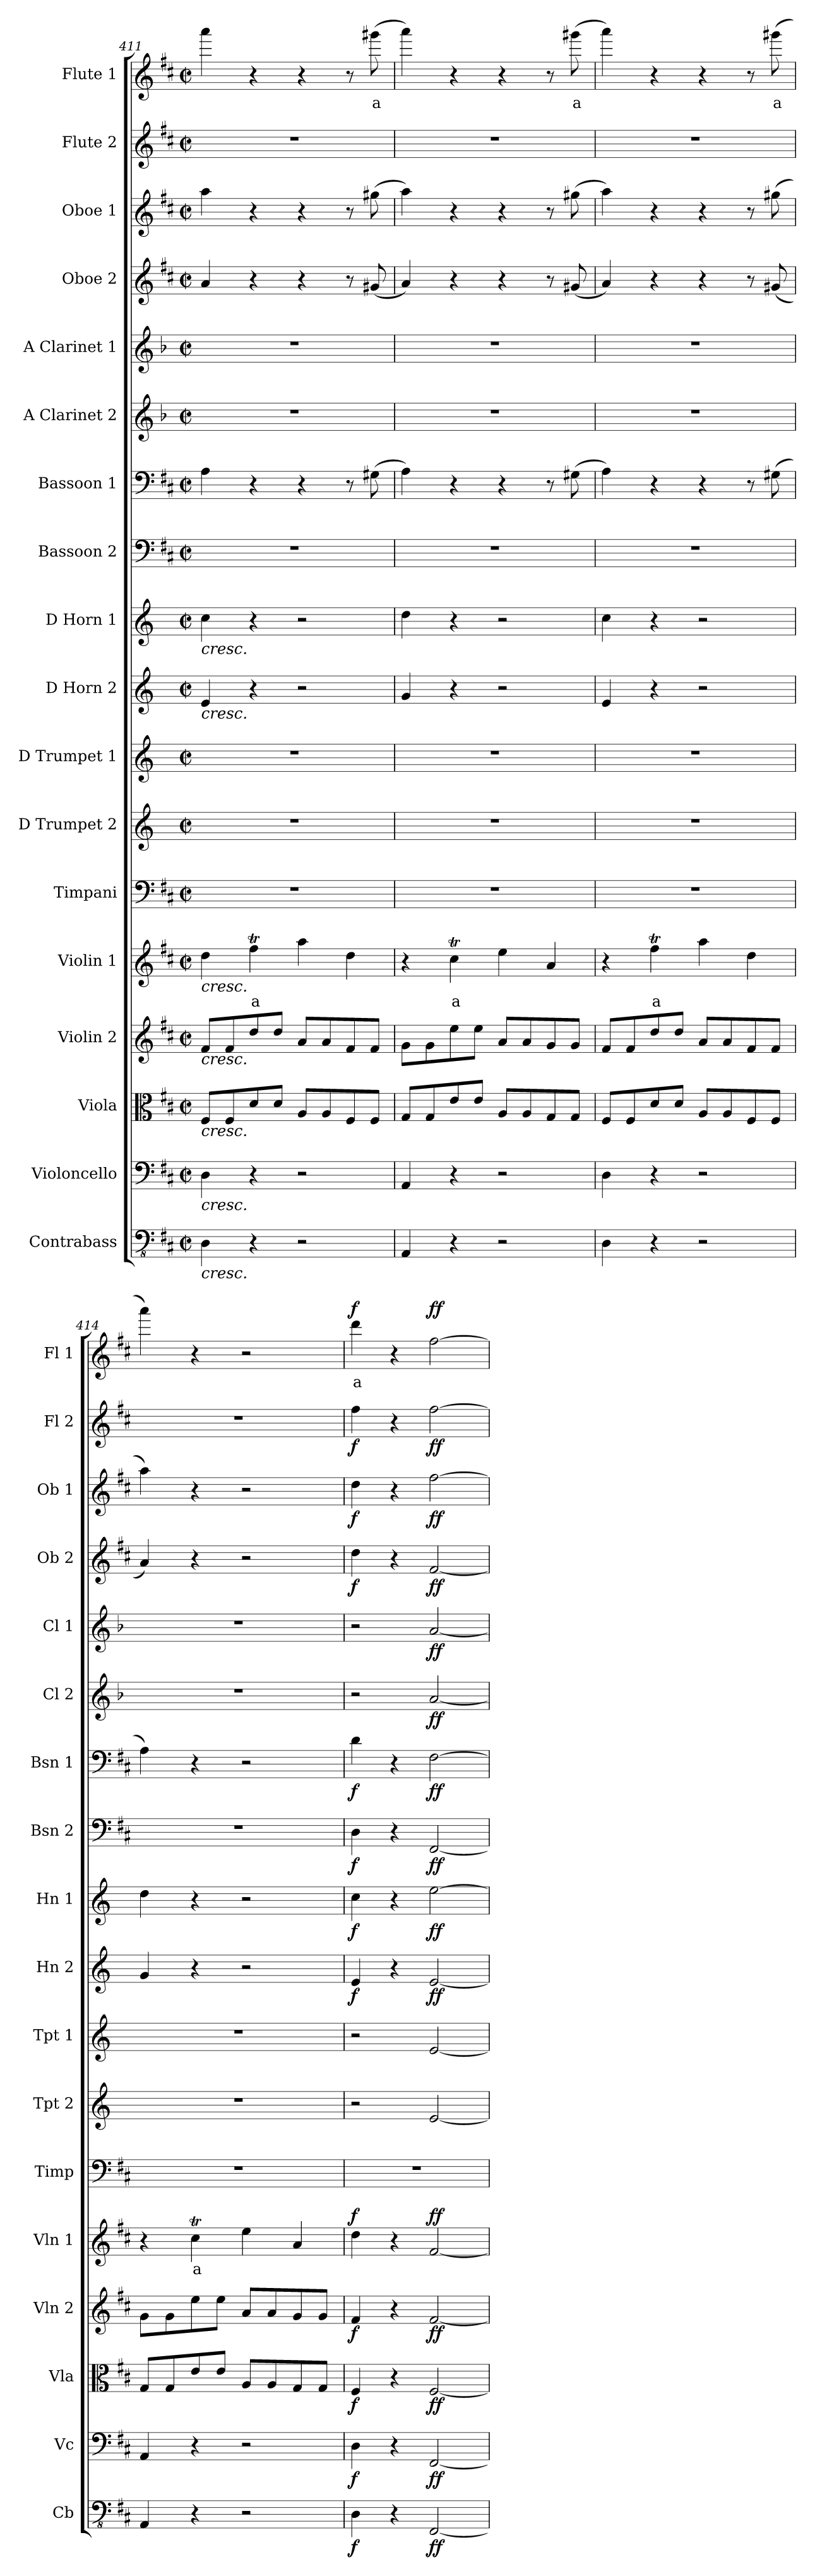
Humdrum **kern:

**kern	**dynam	**kern	**dynam	**kern	**dynam	**kern	**dynam	**kern	**text	**dynam	**kern	**kern	**kern	**kern	**dynam	**kern	**dynam	**kern	**dynam	**kern	**dynam	**kern	**dynam	**kern	**dynam	**kern	**dynam	**kern	**dynam	**kern	**dynam	**kern	**text	**dynam
*part18	*part18	*part17	*part17	*part16	*part16	*part15	*part15	*part14	*part14	*part14	*part13	*part12	*part11	*part10	*part10	*part9	*part9	*part8	*part8	*part7	*part7	*part6	*part6	*part5	*part5	*part4	*part4	*part3	*part3	*part2	*part2	*part1	*part1	*part1
*staff18	*staff18	*staff17	*staff17	*staff16	*staff16	*staff15	*staff15	*staff14	*staff14	*staff14	*staff13	*staff12	*staff11	*staff10	*staff10	*staff9	*staff9	*staff8	*staff8	*staff7	*staff7	*staff6	*staff6	*staff5	*staff5	*staff4	*staff4	*staff3	*staff3	*staff2	*staff2	*staff1	*staff1	*staff1
*I"Contrabass	*	*I"Violoncello	*	*I"Viola	*	*I"Violin 2	*	*I"Violin 1	*	*	*I"Timpani	*I"D Trumpet 2	*I"D Trumpet 1	*I"D Horn 2	*	*I"D Horn 1	*	*I"Bassoon 2	*	*I"Bassoon 1	*	*I"A Clarinet 2	*	*I"A Clarinet 1	*	*I"Oboe 2	*	*I"Oboe 1	*	*I"Flute 2	*	*I"Flute 1	*	*
*I'Cb	*	*I'Vc	*	*I'Vla	*	*I'Vln 2	*	*I'Vln 1	*	*	*I'Timp	*I'Tpt 2	*I'Tpt 1	*I'Hn 2	*	*I'Hn 1	*	*I'Bsn 2	*	*I'Bsn 1	*	*I'Cl 2	*	*I'Cl 1	*	*I'Ob 2	*	*I'Ob 1	*	*I'Fl 2	*	*I'Fl 1	*	*
*clefFv4	*	*clefF4	*	*clefC3	*	*clefG2	*	*clefG2	*	*	*clefF4	*clefG2	*clefG2	*clefG2	*	*clefG2	*	*clefF4	*	*clefF4	*	*clefG2	*	*clefG2	*	*clefG2	*	*clefG2	*	*clefG2	*	*clefG2	*	*
*	*	*	*	*	*	*	*	*	*	*	*	*ITrd-1c-2	*ITrd-1c-2	*ITrd6c10	*	*ITrd6c10	*	*	*	*	*	*ITrd2c3	*	*ITrd2c3	*	*	*	*	*	*	*	*	*	*
*k[f#c#]	*	*k[f#c#]	*	*k[f#c#]	*	*k[f#c#]	*	*k[f#c#]	*	*	*k[f#c#]	*k[f#c#]	*k[f#c#]	*k[f#c#]	*	*k[f#c#]	*	*k[f#c#]	*	*k[f#c#]	*	*k[f#c#]	*	*k[f#c#]	*	*k[f#c#]	*	*k[f#c#]	*	*k[f#c#]	*	*k[f#c#]	*	*
*M2/2	*	*M2/2	*	*M2/2	*	*M2/2	*	*M2/2	*	*	*M2/2	*M2/2	*M2/2	*M2/2	*	*M2/2	*	*M2/2	*	*M2/2	*	*M2/2	*	*M2/2	*	*M2/2	*	*M2/2	*	*M2/2	*	*M2/2	*	*
*met(c|)	*	*met(c|)	*	*met(c|)	*	*met(c|)	*	*met(c|)	*	*	*met(c|)	*met(c|)	*met(c|)	*met(c|)	*	*met(c|)	*	*met(c|)	*	*met(c|)	*	*met(c|)	*	*met(c|)	*	*met(c|)	*	*met(c|)	*	*met(c|)	*	*met(c|)	*	*
=411	=411	=411	=411	=411	=411	=411	=411	=411	=411	=411	=411	=411	=411	=411	=411	=411	=411	=411	=411	=411	=411	=411	=411	=411	=411	=411	=411	=411	=411	=411	=411	=411	=411	=411
!	!	!	!	!	!	!	!	!	!	!	!	!	!	!	!	!LO:TX:b:i:t=cresc.	!	!	!	!	!	!	!	!	!	!	!	!	!	!	!	!	!	!
!	!	!	!	!	!	!	!	!	!	!	!	!	!	!LO:TX:b:i:t=cresc.	!	!	!	!	!	!	!	!	!	!	!	!	!	!	!	!	!	!	!	!
!	!	!	!	!	!	!	!	!LO:TX:b:i:t=cresc.	!	!	!	!	!	!	!	!	!	!	!	!	!	!	!	!	!	!	!	!	!	!	!	!	!	!
!	!	!	!	!	!	!LO:TX:b:i:t=cresc.	!	!	!	!	!	!	!	!	!	!	!	!	!	!	!	!	!	!	!	!	!	!	!	!	!	!	!	!
!	!	!	!	!LO:TX:b:i:t=cresc.	!	!	!	!	!	!	!	!	!	!	!	!	!	!	!	!	!	!	!	!	!	!	!	!	!	!	!	!	!	!
!	!	!LO:TX:b:i:t=cresc.	!	!	!	!	!	!	!	!	!	!	!	!	!	!	!	!	!	!	!	!	!	!	!	!	!	!	!	!	!	!	!	!
!LO:TX:b:i:t=cresc.	!	!	!	!	!	!	!	!	!	!	!	!	!	!	!	!	!	!	!	!	!	!	!	!	!	!	!	!	!	!	!	!	!	!
4DD\	.	4D\	.	8F#/L	.	8f#/L	.	4dd\	.	.	1r	1r	1r	4F#/	.	4d\	.	1r	.	4A\	.	1r	.	1r	.	4a/	.	4aa\	.	1r	.	4aaa\	.	.
.	.	.	.	8F#/	.	8f#/	.	.	.	.	.	.	.	.	.	.	.	.	.	.	.	.	.	.	.	.	.	.	.	.	.	.	.	.
!	!	!	!	!	!	!	!	!	!LO:LY:b:color=#FF0000	!	!	!	!	!	!	!	!	!	!	!	!	!	!	!	!	!	!	!	!	!	!	!	!	!
4r	.	4r	.	8d/	.	8dd/	.	4ff#t\	a	.	.	.	.	4r	.	4r	.	.	.	4r	.	.	.	.	.	4r	.	4r	.	.	.	4r	.	.
.	.	.	.	8d/J	.	8dd/J	.	.	.	.	.	.	.	.	.	.	.	.	.	.	.	.	.	.	.	.	.	.	.	.	.	.	.	.
2r	.	2r	.	8A/L	.	8a/L	.	4aa\	.	.	.	.	.	2r	.	2r	.	.	.	4r	.	.	.	.	.	4r	.	4r	.	.	.	4r	.	.
.	.	.	.	8A/	.	8a/	.	.	.	.	.	.	.	.	.	.	.	.	.	.	.	.	.	.	.	.	.	.	.	.	.	.	.	.
.	.	.	.	8F#/	.	8f#/	.	4dd\	.	.	.	.	.	.	.	.	.	.	.	8r	.	.	.	.	.	8r	.	8r	.	.	.	8r	.	.
!	!	!	!	!	!	!	!	!	!	!	!	!	!	!	!	!	!	!	!	!	!	!	!	!	!	!	!	!	!	!	!	!	!LO:LY:b:color=#FF0000	!
.	.	.	.	8F#/J	.	8f#/J	.	.	.	.	.	.	.	.	.	.	.	.	.	(8G#X\	.	.	.	.	.	(8g#X/	.	(8gg#X\	.	.	.	(8ggg#X\	a	.
=412	=412	=412	=412	=412	=412	=412	=412	=412	=412	=412	=412	=412	=412	=412	=412	=412	=412	=412	=412	=412	=412	=412	=412	=412	=412	=412	=412	=412	=412	=412	=412	=412	=412	=412
4AAA/	.	4AA/	.	8G/L	.	8g\L	.	4r	.	.	1r	1r	1r	4A/	.	4e\	.	1r	.	4A\)	.	1r	.	1r	.	4a/)	.	4aa\)	.	1r	.	4aaa\)	.	.
.	.	.	.	8G/	.	8g\	.	.	.	.	.	.	.	.	.	.	.	.	.	.	.	.	.	.	.	.	.	.	.	.	.	.	.	.
!	!	!	!	!	!	!	!	!	!LO:LY:b:color=#FF0000	!	!	!	!	!	!	!	!	!	!	!	!	!	!	!	!	!	!	!	!	!	!	!	!	!
4r	.	4r	.	8e/	.	8ee\	.	4cc#t\	a	.	.	.	.	4r	.	4r	.	.	.	4r	.	.	.	.	.	4r	.	4r	.	.	.	4r	.	.
.	.	.	.	8e/J	.	8ee\J	.	.	.	.	.	.	.	.	.	.	.	.	.	.	.	.	.	.	.	.	.	.	.	.	.	.	.	.
2r	.	2r	.	8A/L	.	8a/L	.	4ee\	.	.	.	.	.	2r	.	2r	.	.	.	4r	.	.	.	.	.	4r	.	4r	.	.	.	4r	.	.
.	.	.	.	8A/	.	8a/	.	.	.	.	.	.	.	.	.	.	.	.	.	.	.	.	.	.	.	.	.	.	.	.	.	.	.	.
.	.	.	.	8G/	.	8g/	.	4a/	.	.	.	.	.	.	.	.	.	.	.	8r	.	.	.	.	.	8r	.	8r	.	.	.	8r	.	.
!	!	!	!	!	!	!	!	!	!	!	!	!	!	!	!	!	!	!	!	!	!	!	!	!	!	!	!	!	!	!	!	!	!LO:LY:b:color=#FF0000	!
.	.	.	.	8G/J	.	8g/J	.	.	.	.	.	.	.	.	.	.	.	.	.	(8G#X\	.	.	.	.	.	(8g#X/	.	(8gg#X\	.	.	.	(8ggg#X\	a	.
=413	=413	=413	=413	=413	=413	=413	=413	=413	=413	=413	=413	=413	=413	=413	=413	=413	=413	=413	=413	=413	=413	=413	=413	=413	=413	=413	=413	=413	=413	=413	=413	=413	=413	=413
4DD\	.	4D\	.	8F#/L	.	8f#/L	.	4r	.	.	1r	1r	1r	4F#/	.	4d\	.	1r	.	4A\)	.	1r	.	1r	.	4a/)	.	4aa\)	.	1r	.	4aaa\)	.	.
.	.	.	.	8F#/	.	8f#/	.	.	.	.	.	.	.	.	.	.	.	.	.	.	.	.	.	.	.	.	.	.	.	.	.	.	.	.
!	!	!	!	!	!	!	!	!	!LO:LY:b:color=#FF0000	!	!	!	!	!	!	!	!	!	!	!	!	!	!	!	!	!	!	!	!	!	!	!	!	!
4r	.	4r	.	8d/	.	8dd/	.	4ff#t\	a	.	.	.	.	4r	.	4r	.	.	.	4r	.	.	.	.	.	4r	.	4r	.	.	.	4r	.	.
.	.	.	.	8d/J	.	8dd/J	.	.	.	.	.	.	.	.	.	.	.	.	.	.	.	.	.	.	.	.	.	.	.	.	.	.	.	.
2r	.	2r	.	8A/L	.	8a/L	.	4aa\	.	.	.	.	.	2r	.	2r	.	.	.	4r	.	.	.	.	.	4r	.	4r	.	.	.	4r	.	.
.	.	.	.	8A/	.	8a/	.	.	.	.	.	.	.	.	.	.	.	.	.	.	.	.	.	.	.	.	.	.	.	.	.	.	.	.
.	.	.	.	8F#/	.	8f#/	.	4dd\	.	.	.	.	.	.	.	.	.	.	.	8r	.	.	.	.	.	8r	.	8r	.	.	.	8r	.	.
!	!	!	!	!	!	!	!	!	!	!	!	!	!	!	!	!	!	!	!	!	!	!	!	!	!	!	!	!	!	!	!	!	!LO:LY:b:color=#FF0000	!
.	.	.	.	8F#/J	.	8f#/J	.	.	.	.	.	.	.	.	.	.	.	.	.	(8G#X\	.	.	.	.	.	(8g#X/	.	(8gg#X\	.	.	.	(8ggg#X\	a	.
=414	=414	=414	=414	=414	=414	=414	=414	=414	=414	=414	=414	=414	=414	=414	=414	=414	=414	=414	=414	=414	=414	=414	=414	=414	=414	=414	=414	=414	=414	=414	=414	=414	=414	=414
4AAA/	.	4AA/	.	8G/L	.	8g\L	.	4r	.	.	1r	1r	1r	4A/	.	4e\	.	1r	.	4A\)	.	1r	.	1r	.	4a/)	.	4aa\)	.	1r	.	4aaa\)	.	.
.	.	.	.	8G/	.	8g\	.	.	.	.	.	.	.	.	.	.	.	.	.	.	.	.	.	.	.	.	.	.	.	.	.	.	.	.
!	!	!	!	!	!	!	!	!	!LO:LY:b:color=#FF0000	!	!	!	!	!	!	!	!	!	!	!	!	!	!	!	!	!	!	!	!	!	!	!	!	!
4r	.	4r	.	8e/	.	8ee\	.	4cc#t\	a	.	.	.	.	4r	.	4r	.	.	.	4r	.	.	.	.	.	4r	.	4r	.	.	.	4r	.	.
.	.	.	.	8e/J	.	8ee\J	.	.	.	.	.	.	.	.	.	.	.	.	.	.	.	.	.	.	.	.	.	.	.	.	.	.	.	.
2r	.	2r	.	8A/L	.	8a/L	.	4ee\	.	.	.	.	.	2r	.	2r	.	.	.	2r	.	.	.	.	.	2r	.	2r	.	.	.	2r	.	.
.	.	.	.	8A/	.	8a/	.	.	.	.	.	.	.	.	.	.	.	.	.	.	.	.	.	.	.	.	.	.	.	.	.	.	.	.
.	.	.	.	8G/	.	8g/	.	4a/	.	.	.	.	.	.	.	.	.	.	.	.	.	.	.	.	.	.	.	.	.	.	.	.	.	.
.	.	.	.	8G/J	.	8g/J	.	.	.	.	.	.	.	.	.	.	.	.	.	.	.	.	.	.	.	.	.	.	.	.	.	.	.	.
=415	=415	=415	=415	=415	=415	=415	=415	=415	=415	=415	=415	=415	=415	=415	=415	=415	=415	=415	=415	=415	=415	=415	=415	=415	=415	=415	=415	=415	=415	=415	=415	=415	=415	=415
!	!LO:DY:b	!	!LO:DY:b	!	!LO:DY:b	!	!LO:DY:b	!	!	!LO:DY:b	!	!	!	!	!LO:DY:b	!	!LO:DY:b	!	!LO:DY:b	!	!LO:DY:b	!	!	!	!	!	!LO:DY:b	!	!LO:DY:b	!	!LO:DY:b	!	!LO:LY:b:color=#FF0000	!LO:DY:b
4DD\	f	4D\	f	4F#/	f	4f#/	f	4dd\	.	f	1r	2r	2r	4F#/	f	4d\	f	4D\	f	4d\	f	2r	.	2r	.	4dd\	f	4dd\	f	4ff#\	f	4ddd\	a	f
4r	.	4r	.	4r	.	4r	.	4r	.	.	.	.	.	4r	.	4r	.	4r	.	4r	.	.	.	.	.	4r	.	4r	.	4r	.	4r	.	.
!	!LO:DY:b	!	!LO:DY:b	!	!LO:DY:b	!	!LO:DY:b	!	!	!LO:DY:b	!	!	!	!	!LO:DY:b	!	!LO:DY:b	!	!LO:DY:b	!	!LO:DY:b	!	!LO:DY:b	!	!LO:DY:b	!	!LO:DY:b	!	!LO:DY:b	!	!LO:DY:b	!	!	!LO:DY:b
[2FFF#/	ff	[2FF#/	ff	[2F#/	ff	[2f#/	ff	[2f#/	.	ff	.	[2f#/	[2f#/	[2F#/	ff	[2f#\	ff	[2FF#/	ff	[2F#\	ff	[2f#/	ff	[2f#/	ff	[2f#/	ff	[2ff#\	ff	[2ff#\	ff	[2ff#\	.	ff
=	=	=	=	=	=	=	=	=	=	=	=	=	=	=	=	=	=	=	=	=	=	=	=	=	=	=	=	=	=	=	=	=	=	=
*-	*-	*-	*-	*-	*-	*-	*-	*-	*-	*-	*-	*-	*-	*-	*-	*-	*-	*-	*-	*-	*-	*-	*-	*-	*-	*-	*-	*-	*-	*-	*-	*-	*-	*-
